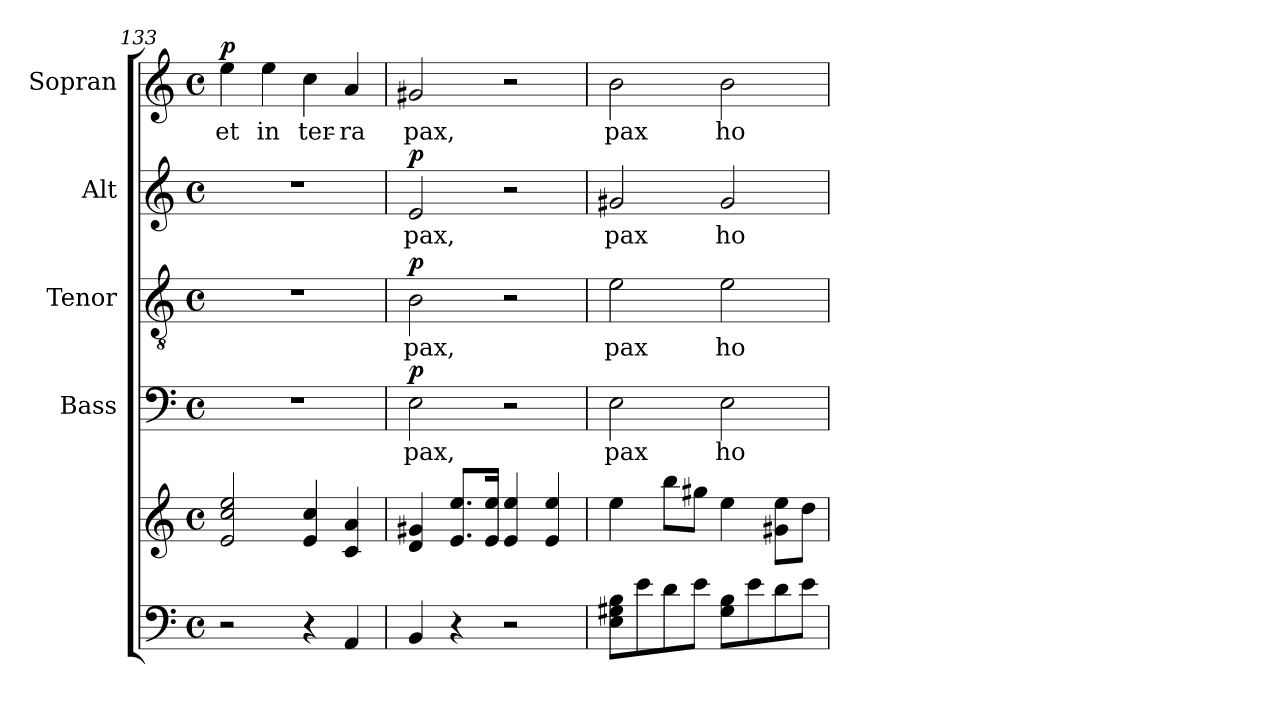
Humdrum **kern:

**kern	**kern	**kern	**text	**dynam	**kern	**text	**dynam	**kern	**text	**dynam	**kern	**text	**dynam
*part5	*part5	*part4	*part4	*part4	*part3	*part3	*part3	*part2	*part2	*part2	*part1	*part1	*part1
*staff6	*staff5	*staff4	*staff4	*staff4	*staff3	*staff3	*staff3	*staff2	*staff2	*staff2	*staff1	*staff1	*staff1
*	*	*I"Bass	*	*	*I"Tenor	*	*	*I"Alt	*	*	*I"Sopran	*	*
*	*	*I'B.	*	*	*I'T.	*	*	*I'A.	*	*	*I'S.	*	*
*clefF4	*clefG2	*clefF4	*	*	*clefGv2	*	*	*clefG2	*	*	*clefG2	*	*
*k[]	*k[]	*k[]	*	*	*k[]	*	*	*k[]	*	*	*k[]	*	*
*C:	*C:	*C:	*	*	*C:	*	*	*C:	*	*	*C:	*	*
*M4/4	*M4/4	*M4/4	*	*	*M4/4	*	*	*M4/4	*	*	*M4/4	*	*
*met(c)	*met(c)	*met(c)	*	*	*met(c)	*	*	*met(c)	*	*	*met(c)	*	*
=133	=133	=133	=133	=133	=133	=133	=133	=133	=133	=133	=133	=133	=133
!	!	!	!	!	!	!	!	!	!	!	!	!LO:LY:b	!LO:DY:a
2r	2e/ 2cc/ 2ee/	1r	.	.	1r	.	.	1r	.	.	4ee\	et	p
!	!	!	!	!	!	!	!	!	!	!	!	!LO:LY:b	!
.	.	.	.	.	.	.	.	.	.	.	4ee\	in	.
!	!	!	!	!	!	!	!	!	!	!	!	!LO:LY:b	!
4r	4e/ 4cc/	.	.	.	.	.	.	.	.	.	4cc\	ter-	.
!	!	!	!	!	!	!	!	!	!	!	!	!LO:LY:b	!
4AA/	4c/ 4a/	.	.	.	.	.	.	.	.	.	4a/	-ra	.
=134	=134	=134	=134	=134	=134	=134	=134	=134	=134	=134	=134	=134	=134
!	!	!	!LO:LY:b	!LO:DY:a	!	!LO:LY:b	!LO:DY:a	!	!LO:LY:b	!LO:DY:a	!	!LO:LY:b	!
4BB/	4d/ 4g#X/	2E\	pax,	p	2B\	pax,	p	2e/	pax,	p	2g#X/	pax,	.
4r	8.e/ 8.ee/L	.	.	.	.	.	.	.	.	.	.	.	.
.	16e/ 16ee/Jk	.	.	.	.	.	.	.	.	.	.	.	.
2r	4e/ 4ee/	2r	.	.	2r	.	.	2r	.	.	2r	.	.
.	4e/ 4ee/	.	.	.	.	.	.	.	.	.	.	.	.
!!LO:PB:g=z
=135	=135	=135	=135	=135	=135	=135	=135	=135	=135	=135	=135	=135	=135
!	!	!	!LO:LY:b	!	!	!LO:LY:b	!	!	!LO:LY:b	!	!	!LO:LY:b	!
8E\ 8G#X\ 8B\L	4ee\	2E\	pax	.	2e\	pax	.	2g#X/	pax	.	2b\	pax	.
8e\	.	.	.	.	.	.	.	.	.	.	.	.	.
8d\	8bb\L	.	.	.	.	.	.	.	.	.	.	.	.
8e\J	8gg#X\J	.	.	.	.	.	.	.	.	.	.	.	.
!	!	!	!LO:LY:b	!	!	!LO:LY:b	!	!	!LO:LY:b	!	!	!LO:LY:b	!
8G#\ 8B\L	4ee\	2E\	ho-	.	2e\	ho-	.	2g#/	ho-	.	2b\	ho-	.
8e\	.	.	.	.	.	.	.	.	.	.	.	.	.
8d\	8g#X\ 8ee\L	.	.	.	.	.	.	.	.	.	.	.	.
8e\J	8dd\J	.	.	.	.	.	.	.	.	.	.	.	.
=	=	=	=	=	=	=	=	=	=	=	=	=	=
*-	*-	*-	*-	*-	*-	*-	*-	*-	*-	*-	*-	*-	*-
